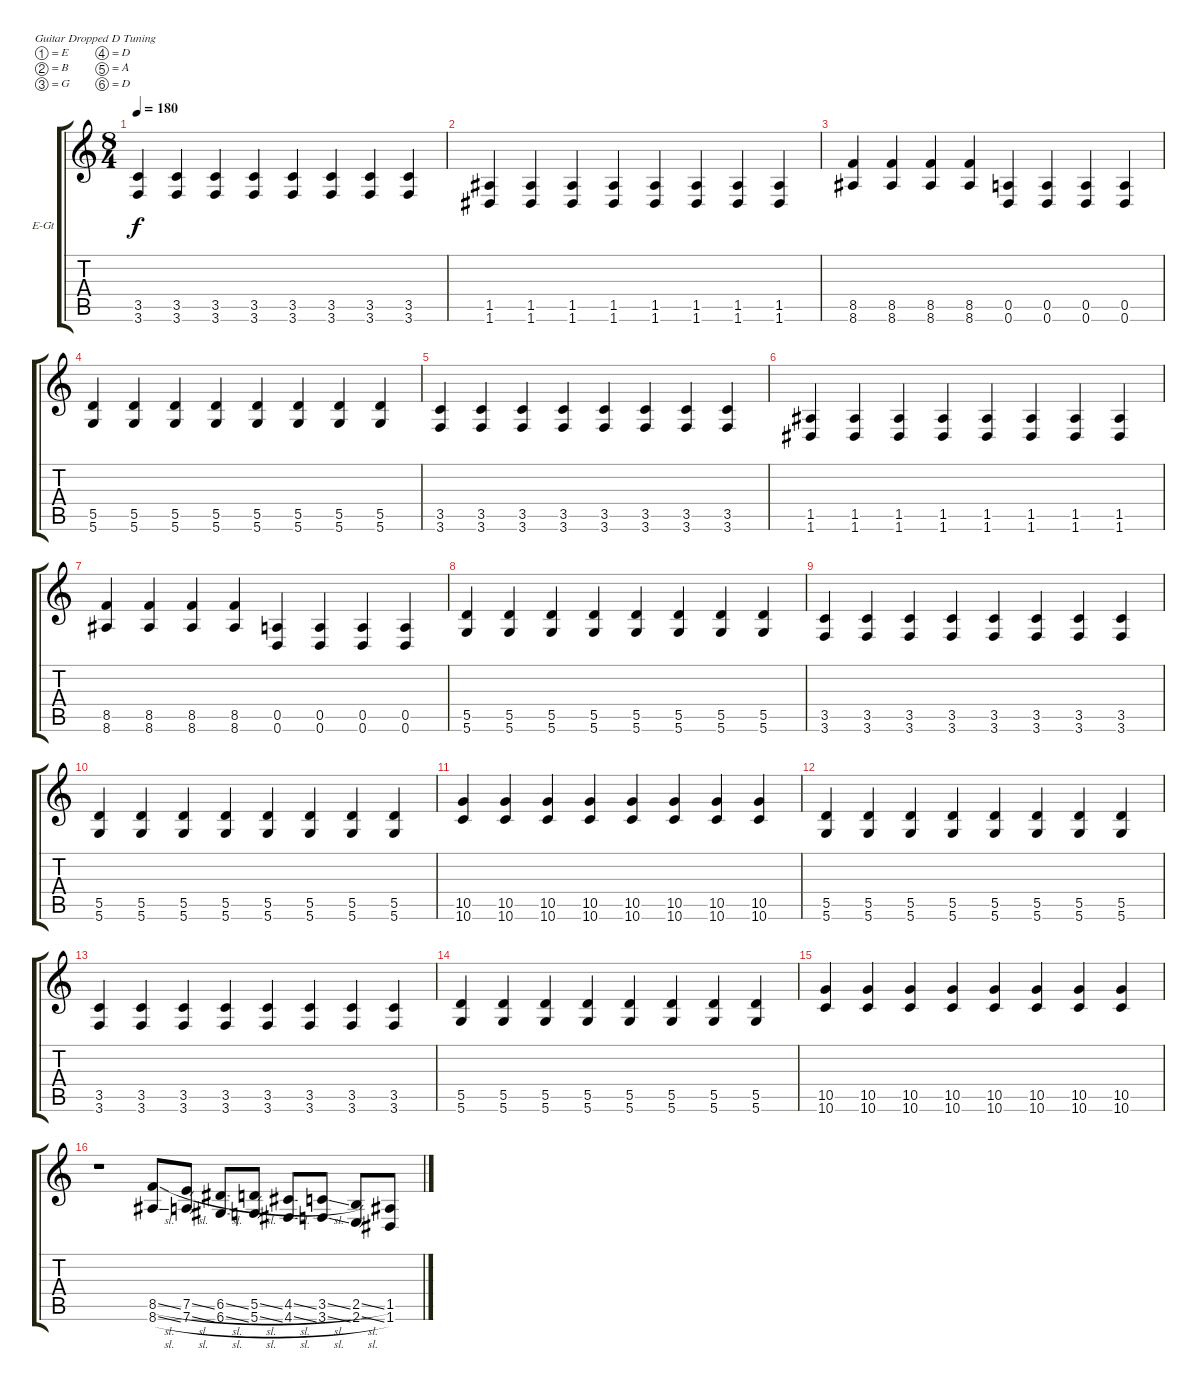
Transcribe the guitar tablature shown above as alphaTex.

\defaultSystemsLayout 4
\bracketExtendMode groupsimilarinstruments
\firstSystemTrackNameOrientation horizontal
\otherSystemsTrackNameOrientation horizontal
\track ("Electric Guitar" "E-Gt") {instrument overdrivenguitar}
\staff {score tabs}
\tuning (E4 B3 G3 D3 A2 D2)
\ts (8 4)
\tempo 180
\clef g2
\ks c
(3.5 3.6).4{dy f} (3.6 3.5).4 (3.6 3.5).4 (3.6 3.5).4 (3.6 3.5).4 (3.6 3.5).4 (3.6 3.5).4 (3.6 3.5).4 |
(1.6 1.5).4 (1.6 1.5).4 (1.6 1.5).4 (1.6 1.5).4 (1.6 1.5).4 (1.6 1.5).4 (1.5 1.6).4 (1.6 1.5).4 |
(8.6 8.5).4 (8.6 8.5).4 (8.6 8.5).4 (8.6 8.5).4 (0.6 0.5).4 (0.6 0.5).4 (0.6 0.5).4 (0.6 0.5).4 |
(5.6 5.5).4 (5.6 5.5).4 (5.6 5.5).4 (5.6 5.5).4 (5.6 5.5).4 (5.6 5.5).4 (5.5 5.6).4 (5.6 5.5).4 |
(3.5 3.6).4 (3.6 3.5).4 (3.6 3.5).4 (3.6 3.5).4 (3.6 3.5).4 (3.6 3.5).4 (3.6 3.5).4 (3.6 3.5).4 |
(1.6 1.5).4 (1.6 1.5).4 (1.6 1.5).4 (1.6 1.5).4 (1.6 1.5).4 (1.6 1.5).4 (1.5 1.6).4 (1.6 1.5).4 |
(8.6 8.5).4 (8.6 8.5).4 (8.6 8.5).4 (8.6 8.5).4 (0.6 0.5).4 (0.6 0.5).4 (0.6 0.5).4 (0.6 0.5).4 |
(5.6 5.5).4 (5.6 5.5).4 (5.6 5.5).4 (5.6 5.5).4 (5.6 5.5).4 (5.6 5.5).4 (5.5 5.6).4 (5.6 5.5).4 |
(3.5 3.6).4 (3.6 3.5).4 (3.6 3.5).4 (3.6 3.5).4 (3.6 3.5).4 (3.6 3.5).4 (3.6 3.5).4 (3.6 3.5).4 |
(5.6 5.5).4 (5.6 5.5).4 (5.6 5.5).4 (5.6 5.5).4 (5.6 5.5).4 (5.6 5.5).4 (5.5 5.6).4 (5.6 5.5).4 |
(10.6 10.5).4 (10.6 10.5).4 (10.6 10.5).4 (10.6 10.5).4 (10.6 10.5).4 (10.6 10.5).4 (10.6 10.5).4 (10.6 10.5).4 |
(5.6 5.5).4 (5.6 5.5).4 (5.6 5.5).4 (5.6 5.5).4 (5.6 5.5).4 (5.6 5.5).4 (5.5 5.6).4 (5.6 5.5).4 |
(3.5 3.6).4 (3.6 3.5).4 (3.6 3.5).4 (3.6 3.5).4 (3.6 3.5).4 (3.6 3.5).4 (3.6 3.5).4 (3.6 3.5).4 |
(5.6 5.5).4 (5.6 5.5).4 (5.6 5.5).4 (5.6 5.5).4 (5.6 5.5).4 (5.6 5.5).4 (5.5 5.6).4 (5.6 5.5).4 |
(10.6 10.5).4 (10.6 10.5).4 (10.6 10.5).4 (10.6 10.5).4 (10.6 10.5).4 (10.6 10.5).4 (10.6 10.5).4 (10.6 10.5).4 |
r.1 (8.6{sl} 8.5{sl}).8 (7.6{sl} 7.5{sl}).8 (6.6{sl} 6.5{sl}).8 (5.6{sl} 5.5{sl}).8 (4.6{sl} 4.5{sl}).8 (3.6{sl} 3.5{sl}).8 (2.6{sl} 2.5{sl}).8 (1.6 1.5).8
